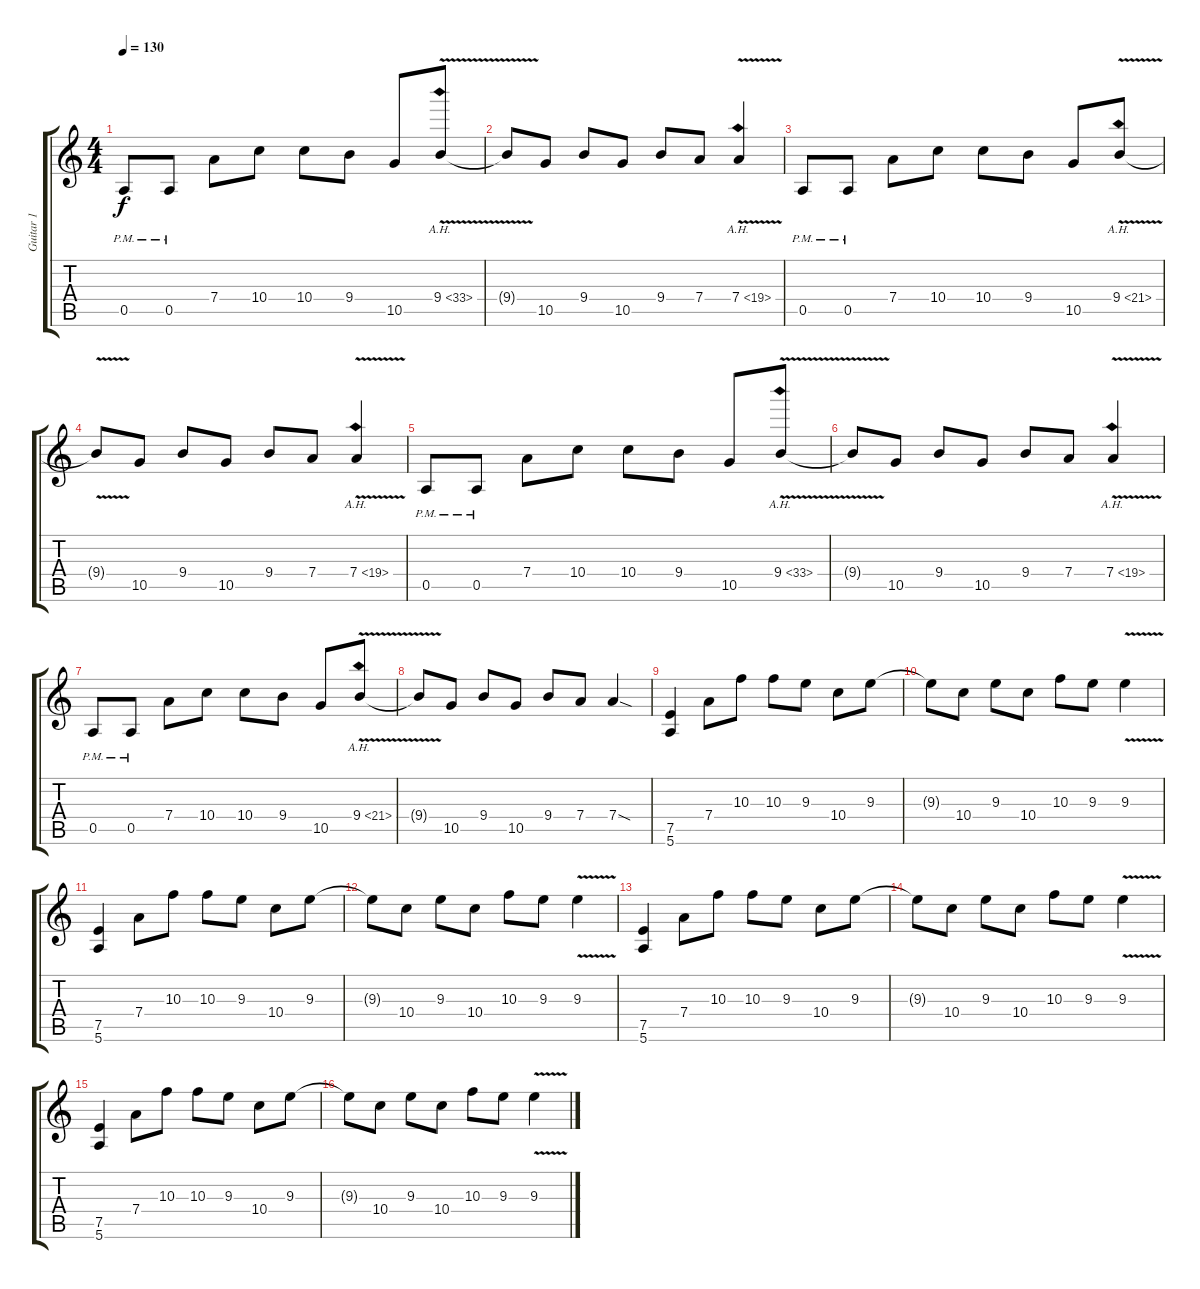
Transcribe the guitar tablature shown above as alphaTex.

\track ("Guitar 1" "Guitar 1") {instrument distortionguitar}
\staff {score tabs}
\tuning (E4 B3 G3 D3 A2 E2) {hide}
\ts (4 4)
\tempo 130
\clef g2
\ks c
0.5{pm}.8{dy f} 0.5{pm}.8 7.4.8 10.4.8 10.4.8 9.4.8 10.5.8 9.4{ah 24 v}.8 |
9.4{t}.8 10.5.8 9.4.8 10.5.8 9.4.8 7.4.8 7.4{ah 12 v}.4 |
0.5{pm}.8 0.5{pm}.8 7.4.8 10.4.8 10.4.8 9.4.8 10.5.8 9.4{ah 12 v}.8 |
9.4{t}.8 10.5.8 9.4.8 10.5.8 9.4.8 7.4.8 7.4{ah 12 v}.4 |
0.5{pm}.8 0.5{pm}.8 7.4.8 10.4.8 10.4.8 9.4.8 10.5.8 9.4{ah 24 v}.8 |
9.4{t}.8 10.5.8 9.4.8 10.5.8 9.4.8 7.4.8 7.4{ah 12 v}.4 |
0.5{pm}.8 0.5{pm}.8 7.4.8 10.4.8 10.4.8 9.4.8 10.5.8 9.4{ah 12 v}.8 |
9.4{t}.8 10.5.8 9.4.8 10.5.8 9.4.8 7.4.8 7.4{sod}.4 |
(7.5 5.6).4 7.4.8 10.3.8 10.3.8 9.3.8 10.4.8 9.3.8 |
9.3{t}.8 10.4.8 9.3.8 10.4.8 10.3.8 9.3.8 9.3{v}.4 |
(7.5 5.6).4 7.4.8 10.3.8 10.3.8 9.3.8 10.4.8 9.3.8 |
9.3{t}.8 10.4.8 9.3.8 10.4.8 10.3.8 9.3.8 9.3{v}.4 |
(7.5 5.6).4 7.4.8 10.3.8 10.3.8 9.3.8 10.4.8 9.3.8 |
9.3{t}.8 10.4.8 9.3.8 10.4.8 10.3.8 9.3.8 9.3{v}.4 |
(7.5 5.6).4 7.4.8 10.3.8 10.3.8 9.3.8 10.4.8 9.3.8 |
9.3{t}.8 10.4.8 9.3.8 10.4.8 10.3.8 9.3.8 9.3{v}.4
